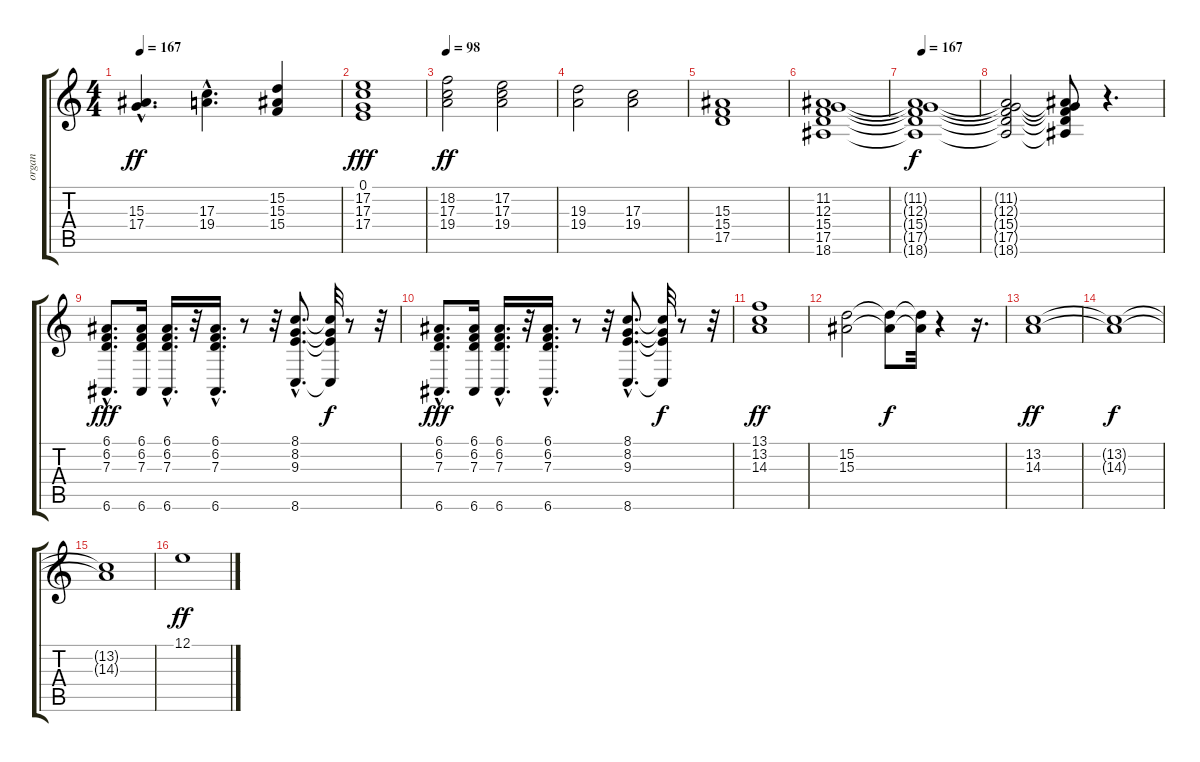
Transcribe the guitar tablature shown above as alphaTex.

\track ("organ" "organ") {instrument percussiveorgan}
\staff {score tabs}
\tuning (E4 B3 G3 D3 A2 E2) {hide}
\ts (4 4)
\tempo 167
\clef g2
\ks c
(15.3{hac} 17.4{hac}).4{d dy ff} (17.3{hac} 19.4{hac}).4{d} (15.2 15.3 15.4).4 |
(0.1 17.2 17.3 17.4).1{dy fff} |
\tempo 98
(18.2 17.3 19.4).2{dy ff} (17.2 17.3 19.4).2 |
(19.3 19.4).2 (17.3 19.4).2 |
(15.3 15.4 17.5).1 |
(11.2 12.3 15.4 17.5 18.6).1 |
\tempo 167
(11.2{t} 12.3{t} 15.4{t} 17.5{t} 18.6{t}).1{dy f} |
(11.2{t} 12.3{t} 15.4{t} 17.5{t} 18.6{t}).2 (11.2{t} 12.3{t} 15.4{t} 17.5{t} 18.6{t}).8 r.4{d} |
(6.1{hac} 6.2 7.3 6.6).8{d dy fff} (6.1 6.2 7.3 6.6).16 (6.1{hac} 6.2{hac} 7.3{hac} 6.6{hac}).16{d} r.32 (6.1{hac} 6.2{hac} 7.3{hac} 6.6{hac}).16{d} r.8 r.32 (8.1{hac} 8.2{hac} 9.3{hac} 8.6{hac}).8{d} (8.1{t} 8.2{t} 9.3{t} 8.6{t}).32{dy f} r.8 r.32 |
(6.1{hac} 6.2 7.3 6.6).8{d dy fff} (6.1 6.2 7.3 6.6).16 (6.1{hac} 6.2{hac} 7.3{hac} 6.6{hac}).16{d} r.32 (6.1{hac} 6.2{hac} 7.3{hac} 6.6{hac}).16{d} r.8 r.32 (8.1{hac} 8.2{hac} 9.3{hac} 8.6{hac}).8{d} (8.1{t} 8.2{t} 9.3{t} 8.6{t}).32{dy f} r.8 r.32 |
(13.1 13.2 14.3).1{dy ff} |
(15.2 15.3).2 (15.2{t} 15.3{t}).8{dy f} (15.2{t} 15.3{t}).32 r.4 r.16{d} |
(13.2 14.3).1{dy ff} |
(13.2{t} 14.3{t}).1{dy f} |
(13.2{t} 14.3{t}).1 |
12.1.1{dy ff}
